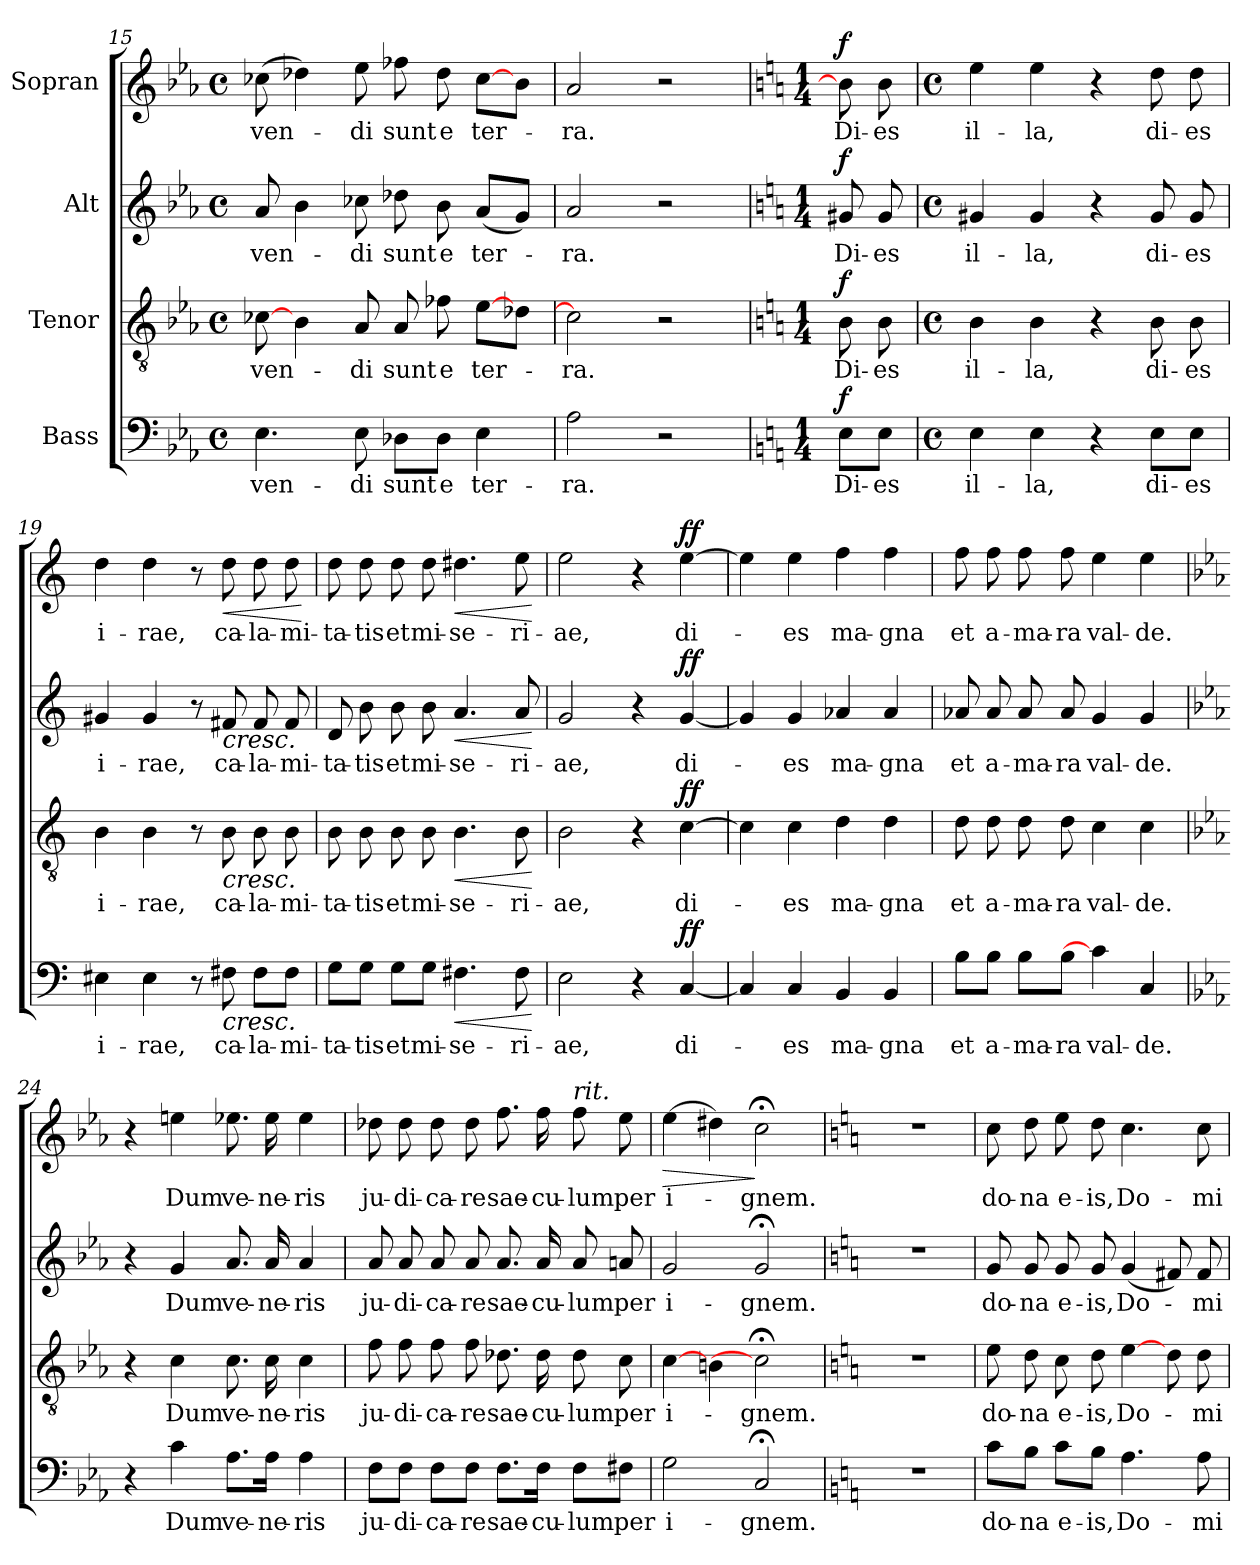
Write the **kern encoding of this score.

**kern	**text	**dynam	**kern	**text	**dynam	**kern	**text	**dynam	**kern	**text	**dynam
*part4	*part4	*part4	*part3	*part3	*part3	*part2	*part2	*part2	*part1	*part1	*part1
*staff4	*staff4	*staff4	*staff3	*staff3	*staff3	*staff2	*staff2	*staff2	*staff1	*staff1	*staff1
*I"Bass	*	*	*I"Tenor	*	*	*I"Alt	*	*	*I"Sopran	*	*
*clefF4	*	*	*clefGv2	*	*	*clefG2	*	*	*clefG2	*	*
*k[b-e-a-]	*	*	*k[b-e-a-]	*	*	*k[b-e-a-]	*	*	*k[b-e-a-]	*	*
*c:	*	*	*c:	*	*	*c:	*	*	*c:	*	*
*M4/4	*	*	*M4/4	*	*	*M4/4	*	*	*M4/4	*	*
*met(c)	*	*	*met(c)	*	*	*met(c)	*	*	*met(c)	*	*
=15	=15	=15	=15	=15	=15	=15	=15	=15	=15	=15	=15
!	!LO:LY:b	!	!	!LO:LY:b	!	!	!LO:LY:b	!	!	!LO:LY:b	!
4.E-\	-ven-	.	[8c-X\	-ven-	.	8a-/	-ven-	.	(>8cc-X\	-ven-	.
.	.	.	4B-\	.	.	4b-\	.	.	4dd-X\)	.	.
!	!LO:LY:b	!	!	!LO:LY:b	!	!	!LO:LY:b	!	!	!LO:LY:b	!
8E-\	-di	.	8A-/	-di	.	8cc-X\	-di	.	8ee-\	-di	.
!	!LO:LY:b	!	!	!LO:LY:b	!	!	!LO:LY:b	!	!	!LO:LY:b	!
8D-X\L	sunt	.	8A-/	sunt	.	8dd-X\	sunt	.	8ff-X\	sunt	.
!	!LO:LY:b	!	!	!LO:LY:b	!	!	!LO:LY:b	!	!	!LO:LY:b	!
8D-\J	e	.	8f-X\	e	.	8b-\	e	.	8dd-\	e	.
!	!LO:LY:b	!	!	!LO:LY:b	!	!	!LO:LY:b	!	!	!LO:LY:b	!
4E-\	ter-	.	[8e-\L	ter-	.	(<8a-/L	ter-	.	[8cc-\L	ter-	.
.	.	.	8d-X\J	.	.	8g/J)	.	.	8b-\J	.	.
=16	=16	=16	=16	=16	=16	=16	=16	=16	=16	=16	=16
!	!LO:LY:b	!	!	!LO:LY:b	!	!	!LO:LY:b	!	!	!LO:LY:b	!
2A-\	-ra.	.	2c-\]	-ra.	.	2a-/	-ra.	.	2a-/	-ra.	.
2r	.	.	2r	.	.	2r	.	.	2r	.	.
=17	=17	=17	=17	=17	=17	=17	=17	=17	=17	=17	=17
*k[]	*	*	*k[]	*	*	*k[]	*	*	*k[]	*	*
*C:	*	*	*C:	*	*	*C:	*	*	*C:	*	*
*M1/4	*	*	*M1/4	*	*	*M1/4	*	*	*M1/4	*	*
!	!LO:LY:b	!LO:DY:a	!	!LO:LY:b	!LO:DY:a	!	!LO:LY:b	!LO:DY:a	!	!LO:LY:b	!LO:DY:a
8E\L	Di-	f	8B\	Di-	f	8g#X/	Di-	f	8b\]	Di-	f
!	!LO:LY:b	!	!	!LO:LY:b	!	!	!LO:LY:b	!	!	!LO:LY:b	!
8E\J	-es	.	8B\	-es	.	8g#/	-es	.	8b\	-es	.
!!LO:LB:g=z
=18	=18	=18	=18	=18	=18	=18	=18	=18	=18	=18	=18
*M4/4	*	*	*M4/4	*	*	*M4/4	*	*	*M4/4	*	*
*met(c)	*	*	*met(c)	*	*	*met(c)	*	*	*met(c)	*	*
!	!LO:LY:b	!	!	!LO:LY:b	!	!	!LO:LY:b	!	!	!LO:LY:b	!
4E\	il-	.	4B\	il-	.	4g#X/	il-	.	4ee\	il-	.
!	!LO:LY:b	!	!	!LO:LY:b	!	!	!LO:LY:b	!	!	!LO:LY:b	!
4E\	-la,	.	4B\	-la,	.	4g#/	-la,	.	4ee\	-la,	.
4r	.	.	4r	.	.	4r	.	.	4r	.	.
!	!LO:LY:b	!	!	!LO:LY:b	!	!	!LO:LY:b	!	!	!LO:LY:b	!
8E\L	di-	.	8B\	di-	.	8g#/	di-	.	8dd\	di-	.
!	!LO:LY:b	!	!	!LO:LY:b	!	!	!LO:LY:b	!	!	!LO:LY:b	!
8E\J	-es	.	8B\	-es	.	8g#/	-es	.	8dd\	-es	.
=19	=19	=19	=19	=19	=19	=19	=19	=19	=19	=19	=19
!	!LO:LY:b	!	!	!LO:LY:b	!	!	!LO:LY:b	!	!	!LO:LY:b	!
4E#X\	i-	.	4B\	i-	.	4g#X/	i-	.	4dd\	i-	.
!	!LO:LY:b	!	!	!LO:LY:b	!	!	!LO:LY:b	!	!	!LO:LY:b	!
4E#\	-rae,	.	4B\	-rae,	.	4g#/	-rae,	.	4dd\	-rae,	.
8r	.	.	8r	.	.	8r	.	.	8r	.	.
!	!LO:LY:b	!LO:HP:b	!	!LO:LY:b	!LO:HP:b	!	!LO:LY:b	!LO:HP:b	!	!LO:LY:b	!LO:HP:b
8F#X\	ca-	<	8B\	ca-	<	8f#X/	ca-	<	8dd\	ca-	<
!	!LO:LY:b	!	!	!LO:LY:b	!	!	!LO:LY:b	!	!	!LO:LY:b	!
8F#\L	-la-	.	8B\	-la-	.	8f#/	-la-	.	8dd\	-la-	.
!	!LO:LY:b	!	!	!LO:LY:b	!	!	!LO:LY:b	!	!	!LO:LY:b	!
8F#\J	-mi-	.	8B\	-mi-	.	8f#/	-mi-	.	8dd\	-mi-	.
.	.	.	.	.	.	.	.	.	.	.	[
=20	=20	=20	=20	=20	=20	=20	=20	=20	=20	=20	=20
!	!LO:LY:b	!	!	!LO:LY:b	!	!	!LO:LY:b	!	!	!LO:LY:b	!
8G\L	-ta-	.	8B\	-ta-	.	8d/	-ta-	.	8dd\	-ta-	.
!	!LO:LY:b	!	!	!LO:LY:b	!	!	!LO:LY:b	!	!	!LO:LY:b	!
8G\J	-tis	.	8B\	-tis	.	8b\	-tis	.	8dd\	-tis	.
!	!LO:LY:b	!	!	!LO:LY:b	!	!	!LO:LY:b	!	!	!LO:LY:b	!
8G\L	et	.	8B\	et	.	8b\	et	.	8dd\	et	.
!	!LO:LY:b	!	!	!LO:LY:b	!	!	!LO:LY:b	!	!	!LO:LY:b	!
8G\J	mi-	.	8B\	mi-	.	8b\	mi-	.	8dd\	mi-	.
!	!LO:LY:b	!LO:HP:b	!	!LO:LY:b	!LO:HP:b	!	!LO:LY:b	!LO:HP:b	!	!LO:LY:b	!LO:HP:b
4.F#X\	-se-	<	4.B\	-se-	<	4.a/	-se-	<	4.dd#X\	-se-	<
!	!LO:LY:b	!	!	!LO:LY:b	!	!	!LO:LY:b	!	!	!LO:LY:b	!
8F#\	-ri-	.	8B\	-ri-	.	8a/	-ri-	.	8ee\	-ri-	.
.	.	[	.	.	[	.	.	[	.	.	[
=21	=21	=21	=21	=21	=21	=21	=21	=21	=21	=21	=21
!	!LO:LY:b	!	!	!LO:LY:b	!	!	!LO:LY:b	!	!	!LO:LY:b	!
2E\	-ae,	.	2B\	-ae,	.	2g/	-ae,	.	2ee\	-ae,	.
4r	.	.	4r	.	.	4r	.	.	4r	.	.
!	!LO:LY:b	!LO:DY:a	!	!LO:LY:b	!LO:DY:a	!	!LO:LY:b	!LO:DY:a	!	!LO:LY:b	!LO:DY:a
[4C/	di-	ff	[4c\	di-	ff	[4g/	di-	ff	[4ee\	di-	ff
=22	=22	=22	=22	=22	=22	=22	=22	=22	=22	=22	=22
4C/]	.	.	4c\]	.	.	4g/]	.	.	4ee\]	.	.
!	!LO:LY:b	!	!	!LO:LY:b	!	!	!LO:LY:b	!	!	!LO:LY:b	!
4C/	-es	.	4c\	-es	.	4g/	-es	.	4ee\	-es	.
!	!LO:LY:b	!	!	!LO:LY:b	!	!	!LO:LY:b	!	!	!LO:LY:b	!
4BB/	ma-	.	4d\	ma-	.	4a-X/	ma-	.	4ff\	ma-	.
!	!LO:LY:b	!	!	!LO:LY:b	!	!	!LO:LY:b	!	!	!LO:LY:b	!
4BB/	-gna	.	4d\	-gna	.	4a-/	-gna	.	4ff\	-gna	.
!!LO:PB:g=z
=23	=23	=23	=23	=23	=23	=23	=23	=23	=23	=23	=23
!	!LO:LY:b	!	!	!LO:LY:b	!	!	!LO:LY:b	!	!	!LO:LY:b	!
8B\L	et	.	8d\	et	.	8a-X/	et	.	8ff\	et	.
!	!LO:LY:b	!	!	!LO:LY:b	!	!	!LO:LY:b	!	!	!LO:LY:b	!
8B\J	a-	.	8d\	a-	.	8a-/	a-	.	8ff\	a-	.
!	!LO:LY:b	!	!	!LO:LY:b	!	!	!LO:LY:b	!	!	!LO:LY:b	!
8B\L	-ma-	.	8d\	-ma-	.	8a-/	-ma-	.	8ff\	-ma-	.
!	!LO:LY:b	!	!	!LO:LY:b	!	!	!LO:LY:b	!	!	!LO:LY:b	!
8B\J	-ra	.	8d\	-ra	.	8a-/	-ra	.	8ff\	-ra	.
!	!LO:LY:b	!	!	!LO:LY:b	!	!	!LO:LY:b	!	!	!LO:LY:b	!
4c\]	val-	.	4c\	val-	.	4g/	val-	.	4ee\	val-	.
!	!LO:LY:b	!	!	!LO:LY:b	!	!	!LO:LY:b	!	!	!LO:LY:b	!
4C/	-de.	.	4c\	-de.	.	4g/	-de.	.	4ee\	-de.	.
=24	=24	=24	=24	=24	=24	=24	=24	=24	=24	=24	=24
*k[b-e-a-]	*	*	*k[b-e-a-]	*	*	*k[b-e-a-]	*	*	*k[b-e-a-]	*	*
*c:	*	*	*c:	*	*	*c:	*	*	*c:	*	*
4r	.	.	4r	.	.	4r	.	.	4r	.	.
!	!LO:LY:b	!	!	!LO:LY:b	!	!	!LO:LY:b	!	!	!LO:LY:b	!
4c\	Dum	.	4c\	Dum	.	4g/	Dum	.	4een\	Dum	.
!	!LO:LY:b	!	!	!LO:LY:b	!	!	!LO:LY:b	!	!	!LO:LY:b	!
8.A-\L	ve-	.	8.c\	ve-	.	8.a-/	ve-	.	8.ee-X\	ve-	.
!	!LO:LY:b	!	!	!LO:LY:b	!	!	!LO:LY:b	!	!	!LO:LY:b	!
16A-\Jk	-ne-	.	16c\	-ne-	.	16a-/	-ne-	.	16ee-\	-ne-	.
!	!LO:LY:b	!	!	!LO:LY:b	!	!	!LO:LY:b	!	!	!LO:LY:b	!
4A-\	-ris	.	4c\	-ris	.	4a-/	-ris	.	4ee-\	-ris	.
=25	=25	=25	=25	=25	=25	=25	=25	=25	=25	=25	=25
!	!LO:LY:b	!	!	!LO:LY:b	!	!	!LO:LY:b	!	!	!LO:LY:b	!
8F\L	ju-	.	8f\	ju-	.	8a-/	ju-	.	8dd-X\	ju-	.
!	!LO:LY:b	!	!	!LO:LY:b	!	!	!LO:LY:b	!	!	!LO:LY:b	!
8F\J	-di-	.	8f\	-di-	.	8a-/	-di-	.	8dd-\	-di-	.
!	!LO:LY:b	!	!	!LO:LY:b	!	!	!LO:LY:b	!	!	!LO:LY:b	!
8F\L	-ca-	.	8f\	-ca-	.	8a-/	-ca-	.	8dd-\	-ca-	.
!	!LO:LY:b	!	!	!LO:LY:b	!	!	!LO:LY:b	!	!	!LO:LY:b	!
8F\J	-re	.	8f\	-re	.	8a-/	-re	.	8dd-\	-re	.
!	!LO:LY:b	!	!	!LO:LY:b	!	!	!LO:LY:b	!	!	!LO:LY:b	!
8.F\L	sae-	.	8.d-X\	sae-	.	8.a-/	sae-	.	8.ff\	sae-	.
!	!LO:LY:b	!	!	!LO:LY:b	!	!	!LO:LY:b	!	!	!LO:LY:b	!
16F\Jk	-cu-	.	16d-\	-cu-	.	16a-/	-cu-	.	16ff\	-cu-	.
!	!	!	!	!	!	!	!	!	!LO:TX:a:i:t=rit.	!	!
!	!LO:LY:b	!	!	!LO:LY:b	!	!	!LO:LY:b	!	!	!LO:LY:b	!
8F\L	-lum	.	8d-\	-lum	.	8a-/	-lum	.	8ff\	-lum	.
!	!LO:LY:b	!	!	!LO:LY:b	!	!	!LO:LY:b	!	!	!LO:LY:b	!
8F#X\J	per	.	8c\	per	.	8an/	per	.	8ee-\	per	.
=26	=26	=26	=26	=26	=26	=26	=26	=26	=26	=26	=26
!	!LO:LY:b	!	!	!LO:LY:b	!	!	!LO:LY:b	!	!	!LO:LY:b	!LO:HP:b
2G\	i-	.	[4c\	i-	.	2g/	i-	.	[4ee-\	i-	>
.	.	.	4Bn\	.	.	.	.	.	4dd#X\]	.	.
!	!LO:LY:b	!	!	!LO:LY:b	!	!	!LO:LY:b	!	!	!LO:LY:b	!
2C;</	-gnem.	[	2c;<\]	-gnem.	[	2g;</	-gnem.	[	2cc;<\	-gnem.	]
=27	=27	=27	=27	=27	=27	=27	=27	=27	=27	=27	=27
*k[]	*	*	*k[]	*	*	*k[]	*	*	*k[]	*	*
*C:	*	*	*C:	*	*	*C:	*	*	*C:	*	*
1r	.	.	1r	.	.	1r	.	.	1r	.	.
!!LO:LB:g=z
=28	=28	=28	=28	=28	=28	=28	=28	=28	=28	=28	=28
!	!LO:LY:b	!	!	!LO:LY:b	!	!	!LO:LY:b	!	!	!LO:LY:b	!
8c\L	do-	.	8e\	do-	.	8g/	do-	.	8cc\	do-	.
!	!LO:LY:b	!	!	!LO:LY:b	!	!	!LO:LY:b	!	!	!LO:LY:b	!
8B\J	-na	.	8d\	-na	.	8g/	-na	.	8dd\	-na	.
!	!LO:LY:b	!	!	!LO:LY:b	!	!	!LO:LY:b	!	!	!LO:LY:b	!
8c\L	e-	.	8c\	e-	.	8g/	e-	.	8ee\	e-	.
!	!LO:LY:b	!	!	!LO:LY:b	!	!	!LO:LY:b	!	!	!LO:LY:b	!
8B\J	-is,	.	8d\	-is,	.	8g/	-is,	.	8dd\	-is,	.
!	!LO:LY:b	!	!	!LO:LY:b	!	!	!LO:LY:b	!	!	!LO:LY:b	!
4.A\	Do-	.	[4e\	Do-	.	(<4g/	Do-	.	4.cc\	Do-	.
.	.	.	8d\	.	.	8f#X/)	.	.	.	.	.
!	!LO:LY:b	!	!	!LO:LY:b	!	!	!LO:LY:b	!	!	!LO:LY:b	!
8A\	-mi-	.	8d\	-mi-	.	8f#/	-mi-	.	8cc\	-mi-	.
=	=	=	=	=	=	=	=	=	=	=	=
*-	*-	*-	*-	*-	*-	*-	*-	*-	*-	*-	*-
